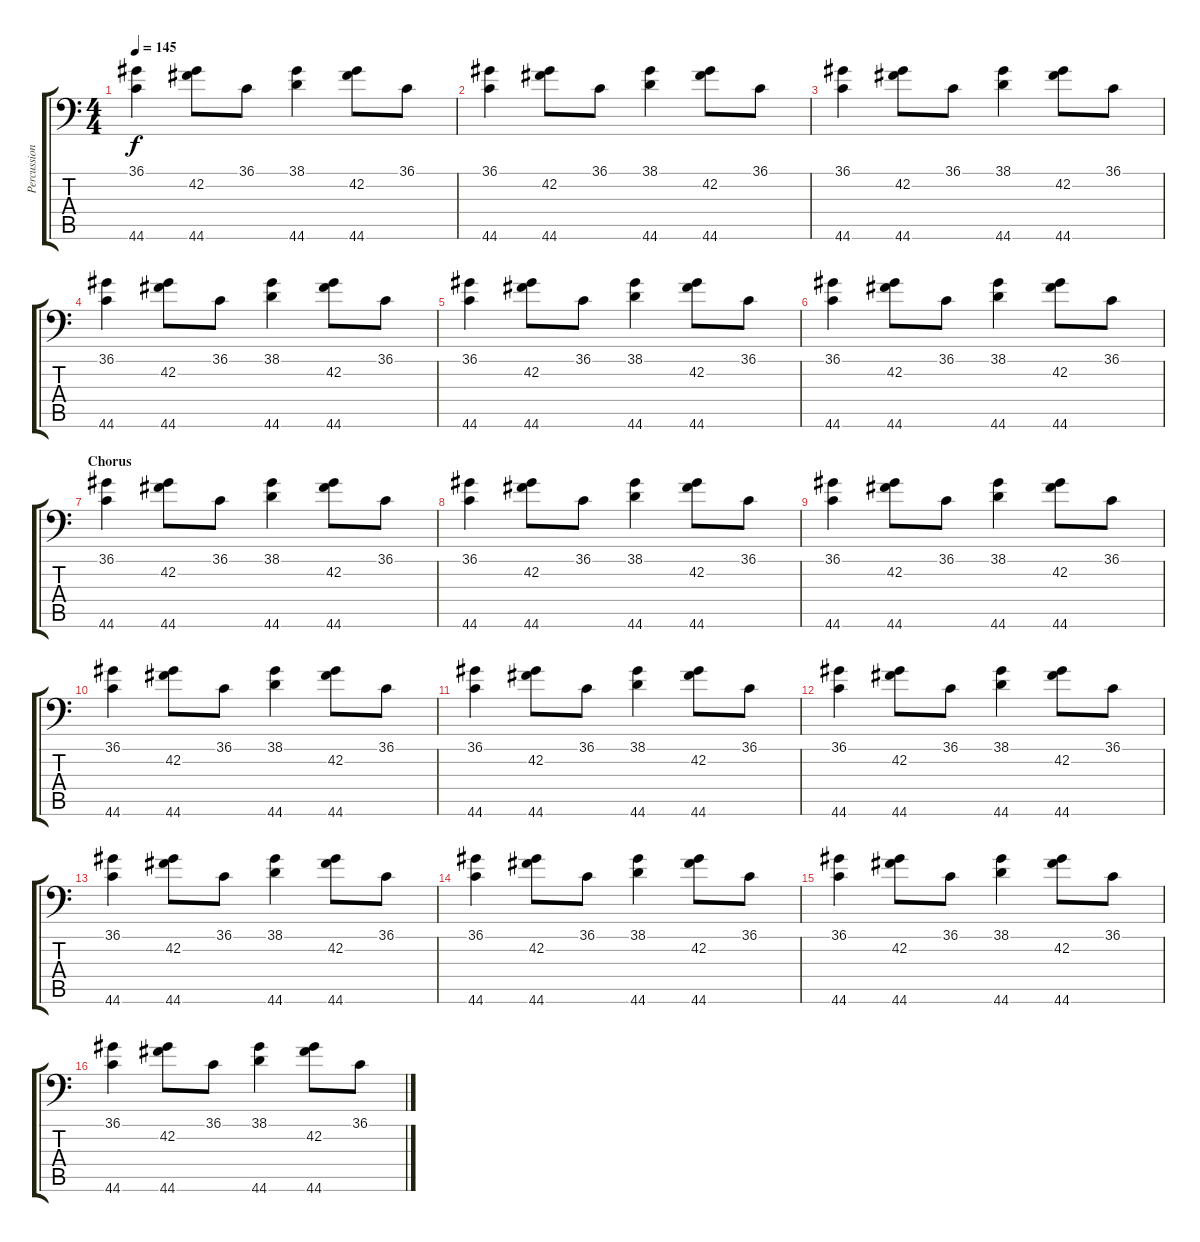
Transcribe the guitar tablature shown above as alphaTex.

\track ("Percussion" "Percussion") {instrument acousticgrandpiano}
\staff {score tabs}
\tuning (C-1 C-1 C-1 C-1 C-1 C-1) {hide}
\ts (4 4)
\tempo 145
\clef f4
\ks c
(36.1 44.6).4{dy f} (42.2 44.6).8 36.1.8 (38.1 44.6).4 (42.2 44.6).8 36.1.8 |
(36.1 44.6).4 (42.2 44.6).8 36.1.8 (38.1 44.6).4 (42.2 44.6).8 36.1.8 |
(36.1 44.6).4 (42.2 44.6).8 36.1.8 (38.1 44.6).4 (42.2 44.6).8 36.1.8 |
(36.1 44.6).4 (42.2 44.6).8 36.1.8 (38.1 44.6).4 (42.2 44.6).8 36.1.8 |
(36.1 44.6).4 (42.2 44.6).8 36.1.8 (38.1 44.6).4 (42.2 44.6).8 36.1.8 |
(36.1 44.6).4 (42.2 44.6).8 36.1.8 (38.1 44.6).4 (42.2 44.6).8 36.1.8 |
\section ("" "Chorus")
(36.1 44.6).4 (42.2 44.6).8 36.1.8 (38.1 44.6).4 (42.2 44.6).8 36.1.8 |
(36.1 44.6).4 (42.2 44.6).8 36.1.8 (38.1 44.6).4 (42.2 44.6).8 36.1.8 |
(36.1 44.6).4 (42.2 44.6).8 36.1.8 (38.1 44.6).4 (42.2 44.6).8 36.1.8 |
(36.1 44.6).4 (42.2 44.6).8 36.1.8 (38.1 44.6).4 (42.2 44.6).8 36.1.8 |
(36.1 44.6).4 (42.2 44.6).8 36.1.8 (38.1 44.6).4 (42.2 44.6).8 36.1.8 |
(36.1 44.6).4 (42.2 44.6).8 36.1.8 (38.1 44.6).4 (42.2 44.6).8 36.1.8 |
(36.1 44.6).4 (42.2 44.6).8 36.1.8 (38.1 44.6).4 (42.2 44.6).8 36.1.8 |
(36.1 44.6).4 (42.2 44.6).8 36.1.8 (38.1 44.6).4 (42.2 44.6).8 36.1.8 |
(36.1 44.6).4 (42.2 44.6).8 36.1.8 (38.1 44.6).4 (42.2 44.6).8 36.1.8 |
(36.1 44.6).4 (42.2 44.6).8 36.1.8 (38.1 44.6).4 (42.2 44.6).8 36.1.8
